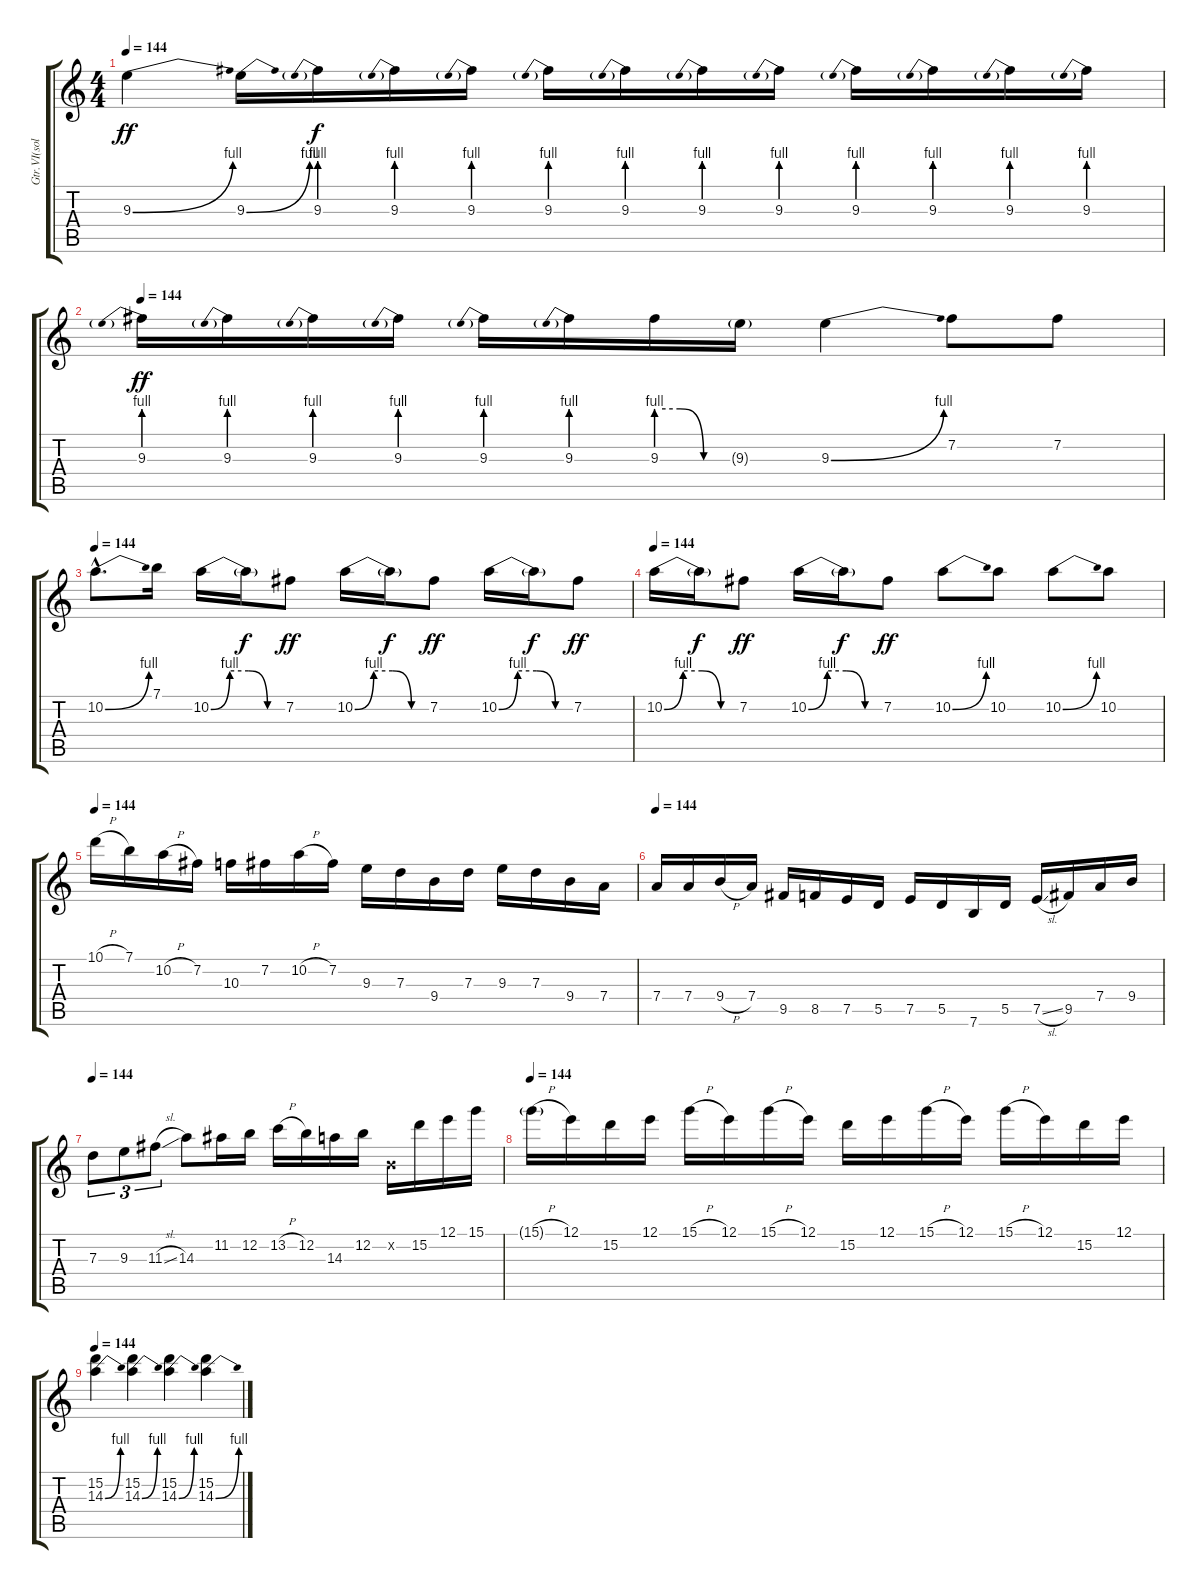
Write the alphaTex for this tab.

\track ("Gtr.VI(solo)" "Gtr.VI(sol") {instrument distortionguitar}
\staff {score tabs}
\tuning (E4 B3 G3 D3 A2 E2) {hide}
\ts (4 4)
\tempo 144
\clef g2
\ks c
9.3{be (bend 0 0 60 4)}.4{dy ff} 9.3{be (bend 0 0 60 4)}.16 9.3{be (prebend 0 4 60 4)}.16{dy f} 9.3{be (prebend 0 4 60 4)}.16 9.3{be (prebend 0 4 60 4)}.16 9.3{be (prebend 0 4 60 4)}.16 9.3{be (prebend 0 4 60 4)}.16 9.3{be (prebend 0 4 60 4)}.16 9.3{be (prebend 0 4 60 4)}.16 9.3{be (prebend 0 4 60 4)}.16 9.3{be (prebend 0 4 60 4)}.16 9.3{be (prebend 0 4 60 4)}.16 9.3{be (prebend 0 4 60 4)}.16 |
\tempo 144
9.3{be (prebend 0 4 60 4)}.16{dy ff} 9.3{be (prebend 0 4 60 4)}.16 9.3{be (prebend 0 4 60 4)}.16 9.3{be (prebend 0 4 60 4)}.16 9.3{be (prebend 0 4 60 4)}.16 9.3{be (prebend 0 4 60 4)}.16 9.3{be (custom 0 4 20 4 40 0 60 0)}.16 9.3{g}.16 9.3{be (bend 0 0 60 4)}.4 7.2.8 7.2.8 |
\tempo 144
10.2{be (bend 0 0 60 4) hac}.8{d} 7.1.16 10.2{be (custom 0 0 15 4 30 4 45 0 60 0)}.16 10.2{t}.16{dy f} 7.2.8{dy ff} 10.2{be (custom 0 0 15 4 30 4 45 0 60 0)}.16 10.2{t}.16{dy f} 7.2.8{dy ff} 10.2{be (custom 0 0 15 4 30 4 45 0 60 0)}.16 10.2{t}.16{dy f} 7.2.8{dy ff} |
\tempo 144
10.2{be (custom 0 0 15 4 30 4 45 0 60 0)}.16 10.2{t}.16{dy f} 7.2.8{dy ff} 10.2{be (custom 0 0 15 4 30 4 45 0 60 0)}.16 10.2{t}.16{dy f} 7.2.8{dy ff} 10.2{be (bend 0 0 60 4)}.8 10.2.8 10.2{be (bend 0 0 60 4)}.8 10.2.8 |
\tempo 144
10.1{h}.16 7.1.16 10.2{h}.16 7.2.16 10.3.16 7.2.16 10.2{h}.16 7.2.16 9.3.16 7.3.16 9.4.16 7.3.16 9.3.16 7.3.16 9.4.16 7.4.16 |
\tempo 144
7.4.16 7.4.16 9.4{h}.16 7.4.16 9.5.16 8.5.16 7.5.16 5.5.16 7.5.16 5.5.16 7.6.16 5.5.16 7.5{sl}.16 9.5.16 7.4.16 9.4.16 |
\tempo 144
7.3.8{tu (3 2)} 9.3.8{tu (3 2)} 11.3{sl}.8{tu (3 2)} 14.3.8 11.2.16 12.2.16 13.2{h}.16 12.2.16 14.3.16 12.2.16 0.2{x}.16 15.2.16 12.1.16 15.1.16 |
\tempo 144
15.1{h g}.16{volume 0} 12.1.16 15.2.16 12.1.16 15.1{h}.16 12.1.16 15.1{h}.16 12.1.16 15.2.16 12.1.16 15.1{h}.16 12.1.16 15.1{h}.16 12.1.16 15.2.16 12.1.16 |
\tempo 144
(15.2 14.3{be (bend 0 0 60 4)}).4 (15.2 14.3{be (bend 0 0 60 4)}).4 (15.2 14.3{be (bend 0 0 60 4)}).4 (15.2 14.3{be (bend 0 0 60 4)}).4
